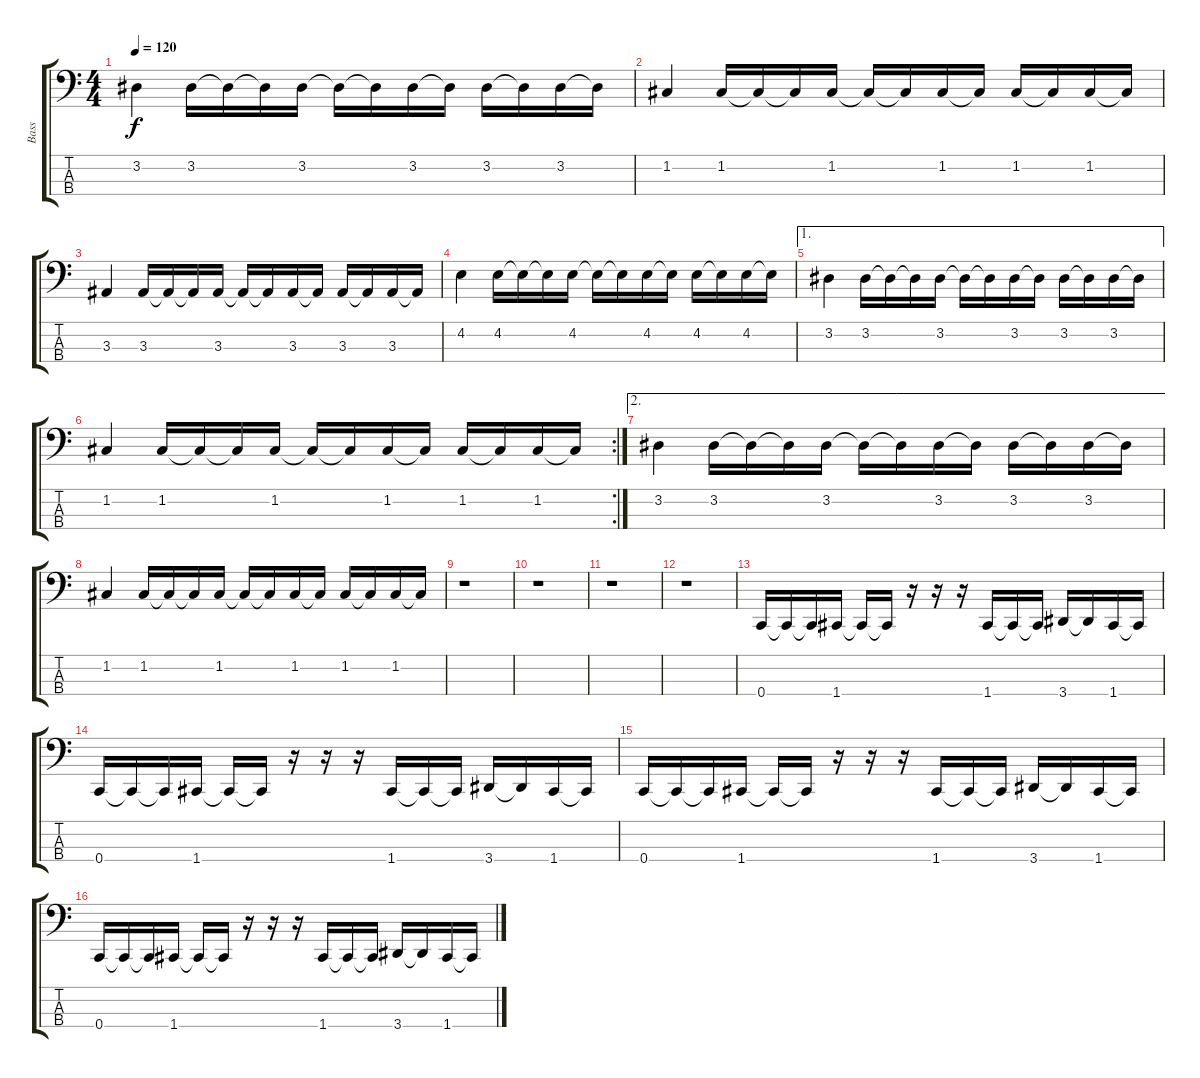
\track ("Bass" "Bass") {instrument slapbass1}
\staff {score tabs}
\tuning (F2 C2 G1 C1) {hide}
\ts (4 4)
\tempo 120
\clef f4
\ks c
3.2.4{dy f} 3.2.16 3.2{t}.16 3.2{t}.16 3.2.16 3.2{t}.16 3.2{t}.16 3.2.16 3.2{t}.16 3.2.16 3.2{t}.16 3.2.16 3.2{t}.16 |
1.2.4 1.2.16 1.2{t}.16 1.2{t}.16 1.2.16 1.2{t}.16 1.2{t}.16 1.2.16 1.2{t}.16 1.2.16 1.2{t}.16 1.2.16 1.2{t}.16 |
3.3.4 3.3.16 3.3{t}.16 3.3{t}.16 3.3.16 3.3{t}.16 3.3{t}.16 3.3.16 3.3{t}.16 3.3.16 3.3{t}.16 3.3.16 3.3{t}.16 |
4.2.4 4.2.16 4.2{t}.16 4.2{t}.16 4.2.16 4.2{t}.16 4.2{t}.16 4.2.16 4.2{t}.16 4.2.16 4.2{t}.16 4.2.16 4.2{t}.16 |
\ae 1
3.2.4 3.2.16 3.2{t}.16 3.2{t}.16 3.2.16 3.2{t}.16 3.2{t}.16 3.2.16 3.2{t}.16 3.2.16 3.2{t}.16 3.2.16 3.2{t}.16 |
\rc 2
1.2.4 1.2.16 1.2{t}.16 1.2{t}.16 1.2.16 1.2{t}.16 1.2{t}.16 1.2.16 1.2{t}.16 1.2.16 1.2{t}.16 1.2.16 1.2{t}.16 |
\ae 2
3.2.4 3.2.16 3.2{t}.16 3.2{t}.16 3.2.16 3.2{t}.16 3.2{t}.16 3.2.16 3.2{t}.16 3.2.16 3.2{t}.16 3.2.16 3.2{t}.16 |
1.2.4 1.2.16 1.2{t}.16 1.2{t}.16 1.2.16 1.2{t}.16 1.2{t}.16 1.2.16 1.2{t}.16 1.2.16 1.2{t}.16 1.2.16 1.2{t}.16 |
r.1 |
r.1 |
r.1 |
r.1 |
0.4.16 0.4{t}.16 0.4{t}.16 1.4.16 1.4{t}.16 1.4{t}.16 r.16 r.16 r.16 1.4.16 1.4{t}.16 1.4{t}.16 3.4.16 3.4{t}.16 1.4.16 1.4{t}.16 |
0.4.16 0.4{t}.16 0.4{t}.16 1.4.16 1.4{t}.16 1.4{t}.16 r.16 r.16 r.16 1.4.16 1.4{t}.16 1.4{t}.16 3.4.16 3.4{t}.16 1.4.16 1.4{t}.16 |
0.4.16 0.4{t}.16 0.4{t}.16 1.4.16 1.4{t}.16 1.4{t}.16 r.16 r.16 r.16 1.4.16 1.4{t}.16 1.4{t}.16 3.4.16 3.4{t}.16 1.4.16 1.4{t}.16 |
0.4.16 0.4{t}.16 0.4{t}.16 1.4.16 1.4{t}.16 1.4{t}.16 r.16 r.16 r.16 1.4.16 1.4{t}.16 1.4{t}.16 3.4.16 3.4{t}.16 1.4.16 1.4{t}.16
